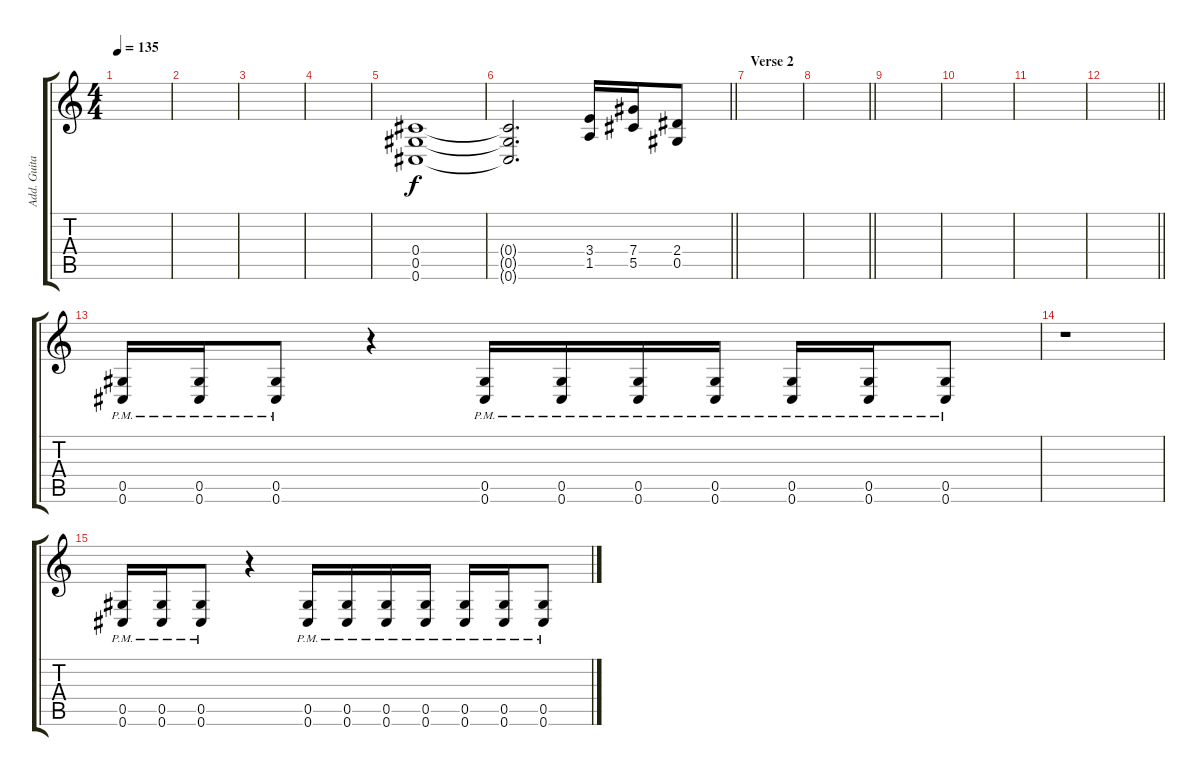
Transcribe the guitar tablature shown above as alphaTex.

\track ("Add. Guitar 2" "Add. Guita") {instrument overdrivenguitar}
\staff {score tabs}
\tuning (Eb4 Bb3 Gb3 Db3 Ab2 Db2) {hide}
\ts (4 4)
\tempo 135
\clef g2
\ks c
|
|
|
|
(0.4 0.5 0.6).1 |
\barLineRight lightlight
(0.4{t} 0.5{t} 0.6{t}).2{d} (3.4 1.5).16 (7.4 5.5).16 (2.4 0.5).8 |
\section ("" "Verse 2")
|
\barLineRight lightlight
|
|
|
|
\barLineRight lightlight
|
(0.5{pm} 0.6{pm}).16 (0.5{pm} 0.6{pm}).16 (0.5{pm} 0.6{pm}).8 r.4 (0.5{pm} 0.6{pm}).16 (0.5{pm} 0.6{pm}).16 (0.5{pm} 0.6{pm}).16 (0.5{pm} 0.6{pm}).16 (0.5{pm} 0.6{pm}).16 (0.5{pm} 0.6{pm}).16 (0.5{pm} 0.6{pm}).8 |
r.1 |
(0.5{pm} 0.6{pm}).16 (0.5{pm} 0.6{pm}).16 (0.5{pm} 0.6{pm}).8 r.4 (0.5{pm} 0.6{pm}).16 (0.5{pm} 0.6{pm}).16 (0.5{pm} 0.6{pm}).16 (0.5{pm} 0.6{pm}).16 (0.5{pm} 0.6{pm}).16 (0.5{pm} 0.6{pm}).16 (0.5{pm} 0.6{pm}).8
